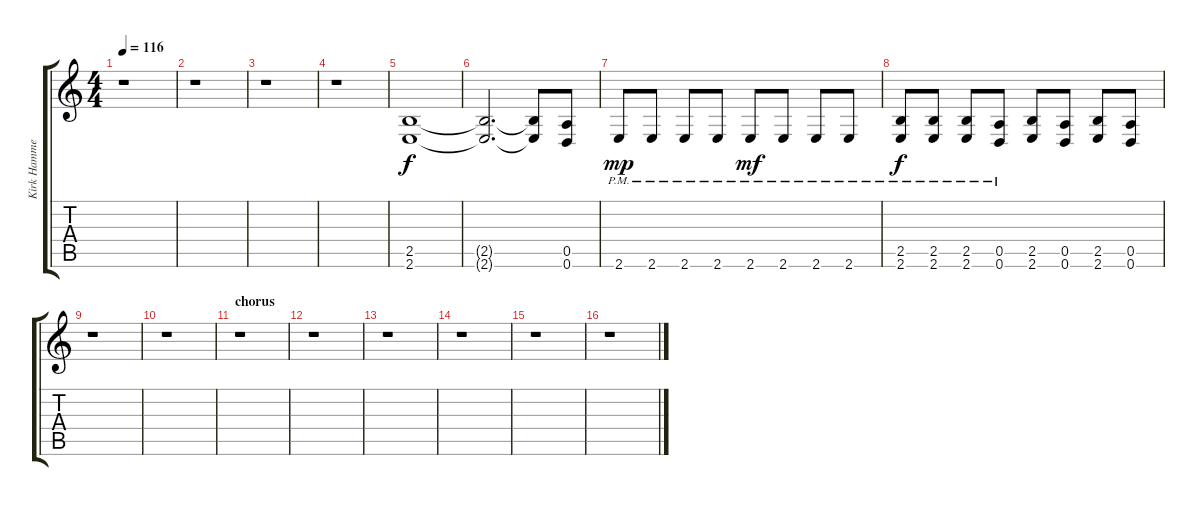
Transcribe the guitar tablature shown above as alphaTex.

\track ("Kirk Hammet (Acoustic)" "Kirk Hamme") {instrument electricguitarclean}
\staff {score tabs}
\tuning (E4 B3 G3 D3 A2 D2) {hide}
\ts (4 4)
\tempo 116
\clef g2
\ks c
r.1{dy f} |
r.1 |
r.1 |
r.1 |
(2.5 2.6).1 |
(2.5{t} 2.6{t}).2{d} (2.5{t} 2.6{t}).8 (0.5 0.6).8 |
2.6{pm}.8{dy mp} 2.6{pm}.8 2.6{pm}.8 2.6{pm}.8 2.6{pm}.8{dy mf} 2.6{pm}.8 2.6{pm}.8 2.6{pm}.8 |
(2.5{pm} 2.6{pm}).8{dy f} (2.5{pm} 2.6{pm}).8 (2.5{pm} 2.6{pm}).8 (0.5{pm} 0.6{pm}).8 (2.5 2.6).8 (0.5 0.6).8 (2.5 2.6).8 (0.5 0.6).8 |
r.1 |
r.1 |
\section ("" "chorus")
r.1 |
r.1 |
r.1 |
r.1 |
r.1 |
r.1
